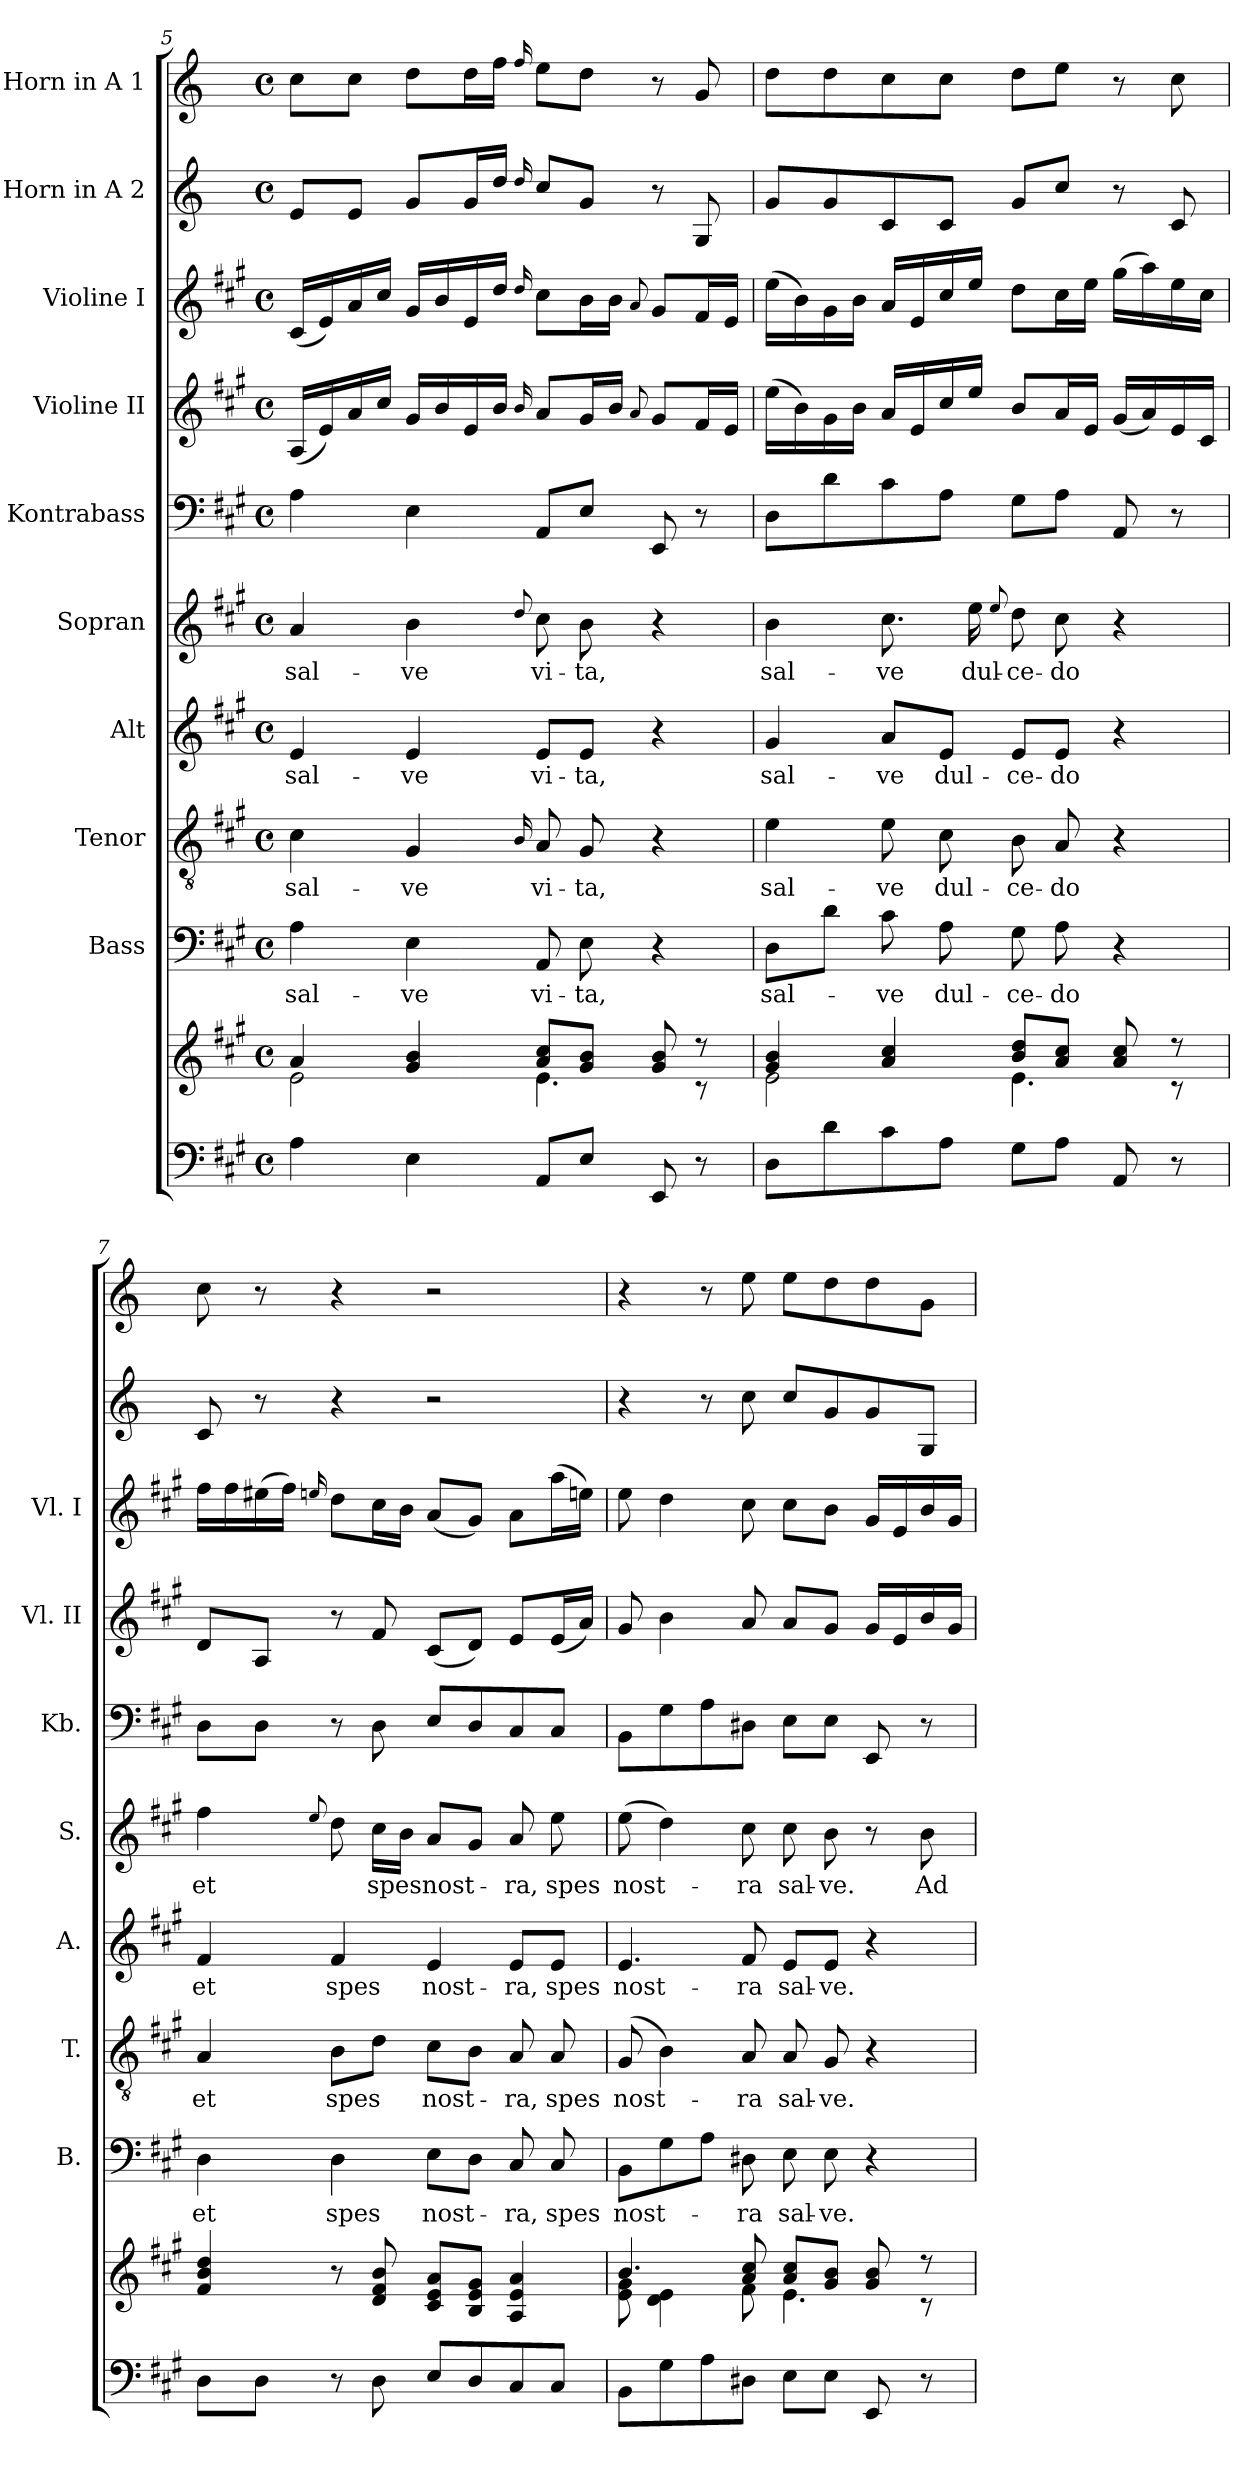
**kern	**kern	**kern	**text	**kern	**text	**kern	**text	**kern	**text	**kern	**kern	**kern	**kern	**kern
*part10	*part10	*part9	*part9	*part8	*part8	*part7	*part7	*part6	*part6	*part5	*part4	*part3	*part2	*part1
*staff11	*staff10	*staff9	*staff9	*staff8	*staff8	*staff7	*staff7	*staff6	*staff6	*staff5	*staff4	*staff3	*staff2	*staff1
*	*	*I"Bass	*	*I"Tenor	*	*I"Alt	*	*I"Sopran	*	*I"Kontrabass	*I"Violine II	*I"Violine I	*I"Horn in A 2	*I"Horn in A 1
*	*	*I'B.	*	*I'T.	*	*I'A.	*	*I'S.	*	*I'Kb.	*I'Vl. II	*I'Vl. I	*	*
*clefF4	*clefG2	*clefF4	*	*clefGv2	*	*clefG2	*	*clefG2	*	*clefF4	*clefG2	*clefG2	*clefG2	*clefG2
*	*	*	*	*	*	*	*	*	*	*ITrd7c12	*	*	*ITrd2c3	*ITrd2c3
*k[f#c#g#]	*k[f#c#g#]	*k[f#c#g#]	*	*k[f#c#g#]	*	*k[f#c#g#]	*	*k[f#c#g#]	*	*k[f#c#g#]	*k[f#c#g#]	*k[f#c#g#]	*k[f#c#g#]	*k[f#c#g#]
*A:	*A:	*A:	*	*A:	*	*A:	*	*A:	*	*A:	*A:	*A:	*A:	*A:
*M4/4	*M4/4	*M4/4	*	*M4/4	*	*M4/4	*	*M4/4	*	*M4/4	*M4/4	*M4/4	*M4/4	*M4/4
*met(c)	*met(c)	*met(c)	*	*met(c)	*	*met(c)	*	*met(c)	*	*met(c)	*met(c)	*met(c)	*met(c)	*met(c)
=5	=5	=5	=5	=5	=5	=5	=5	=5	=5	=5	=5	=5	=5	=5
*	*^	*	*	*	*	*	*	*	*	*	*	*	*	*
!	!	!	!	!LO:LY:b	!	!LO:LY:b	!	!LO:LY:b	!	!LO:LY:b	!	!	!	!	!
4A\	4a/	2e\	4A\	sal-	4c#\	sal-	4e/	sal-	4a/	sal-	4AA\	(<16A/LL	(<16c#/LL	8c#/L	8a\L
.	.	.	.	.	.	.	.	.	.	.	.	16e/)	16e/)	.	.
.	.	.	.	.	.	.	.	.	.	.	.	16a/	16a/	8c#/J	8a\J
.	.	.	.	.	.	.	.	.	.	.	.	16cc#/JJ	16cc#/JJ	.	.
!	!	!	!	!LO:LY:b	!	!LO:LY:b	!	!LO:LY:b	!	!LO:LY:b	!	!	!	!	!
4E\	4g#/ 4b/	.	4E\	-ve	4G#/	-ve	4e/	-ve	4b\	-ve	4EE\	16g#/LL	16g#/LL	8e/L	8b\L
.	.	.	.	.	.	.	.	.	.	.	.	16b/	16b/	.	.
.	.	.	.	.	.	.	.	.	.	.	.	16e/	16e/	16e/L	16b\L
.	.	.	.	.	.	.	.	.	.	.	.	16b/JJ	16dd/JJ	16b/JJ	16dd\JJ
.	.	.	.	.	16qqB/	.	.	.	8qqdd/	.	.	16qqb/	16qqdd/	16qqb/	16qqdd/
!	!	!	!	!LO:LY:b	!	!LO:LY:b	!	!LO:LY:b	!	!LO:LY:b	!	!	!	!	!
8AA/L	8a/ 8cc#/L	4.e\	8AA/	vi-	8A/	vi-	8e/L	vi-	8cc#\	vi-	8AAA/L	8a/L	8cc#\L	8a/L	8cc#\L
!	!	!	!	!LO:LY:b	!	!LO:LY:b	!	!LO:LY:b	!	!LO:LY:b	!	!	!	!	!
8E/J	8g#/ 8b/J	.	8E\	-ta,	8G#/	-ta,	8e/J	-ta,	8b\	-ta,	8EE/J	16g#/L	16b\L	8e/J	8b\J
.	.	.	.	.	.	.	.	.	.	.	.	16b/JJ	16b\JJ	.	.
.	.	.	.	.	.	.	.	.	.	.	.	8qqa/	8qqa/	.	.
8EE/	8g#/ 8b/	.	4r	.	4r	.	4r	.	4r	.	8EEE/	8g#/L	8g#/L	8r	8r
8r	8r	8r	.	.	.	.	.	.	.	.	8r	16f#/L	16f#/L	8E/	8e/
.	.	.	.	.	.	.	.	.	.	.	.	16e/JJ	16e/JJ	.	.
!!LO:PB:g=z
=6	=6	=6	=6	=6	=6	=6	=6	=6	=6	=6	=6	=6	=6	=6	=6
!	!	!	!	!LO:LY:b	!	!LO:LY:b	!	!LO:LY:b	!	!LO:LY:b	!	!	!	!	!
8D\L	4g#/ 4b/	2e\	8D\L	sal-	4e\	sal-	4g#/	sal-	4b\	sal-	8DD\L	(>16ee\LL	(>16ee\LL	8e/L	8b\L
.	.	.	.	.	.	.	.	.	.	.	.	16b\)	16b\)	.	.
8d\	.	.	8d\J	.	.	.	.	.	.	.	8D\	16g#\	16g#\	8e/	8b\
.	.	.	.	.	.	.	.	.	.	.	.	16b\JJ	16b\JJ	.	.
!	!	!	!	!LO:LY:b	!	!LO:LY:b	!	!LO:LY:b	!	!LO:LY:b	!	!	!	!	!
8c#\	4a/ 4cc#/	.	8c#\	-ve	8e\	-ve	8a/L	-ve	8.cc#\	-ve	8C#\	16a/LL	16a/LL	8A/	8a\
.	.	.	.	.	.	.	.	.	.	.	.	16e/	16e/	.	.
!	!	!	!	!LO:LY:b	!	!LO:LY:b	!	!LO:LY:b	!	!	!	!	!	!	!
8A\J	.	.	8A\	dul-	8c#\	dul-	8e/J	dul-	.	.	8AA\J	16cc#/	16cc#/	8A/J	8a\J
!	!	!	!	!	!	!	!	!	!	!LO:LY:b	!	!	!	!	!
.	.	.	.	.	.	.	.	.	16ee\	dul-	.	16ee/JJ	16ee/JJ	.	.
.	.	.	.	.	.	.	.	.	8qqee/	.	.	.	.	.	.
!	!	!	!	!LO:LY:b	!	!LO:LY:b	!	!LO:LY:b	!	!LO:LY:b	!	!	!	!	!
8G#\L	8b/ 8dd/L	4.e\	8G#\	-ce-	8B\	-ce-	8e/L	-ce-	8dd\	-ce-	8GG#\L	8b/L	8dd\L	8e/L	8b\L
!	!	!	!	!LO:LY:b	!	!LO:LY:b	!	!LO:LY:b	!	!LO:LY:b	!	!	!	!	!
8A\J	8a/ 8cc#/J	.	8A\	-do	8A/	-do	8e/J	-do	8cc#\	-do	8AA\J	16a/L	16cc#\L	8a/J	8cc#\J
.	.	.	.	.	.	.	.	.	.	.	.	16e/JJ	16ee\JJ	.	.
8AA/	8a/ 8cc#/	.	4r	.	4r	.	4r	.	4r	.	8AAA/	(<16g#/LL	(>16gg#\LL	8r	8r
.	.	.	.	.	.	.	.	.	.	.	.	16a/)	16aa\)	.	.
8r	8r	8r	.	.	.	.	.	.	.	.	8r	16e/	16ee\	8A/	8a\
.	.	.	.	.	.	.	.	.	.	.	.	16c#/JJ	16cc#\JJ	.	.
*	*v	*v	*	*	*	*	*	*	*	*	*	*	*	*	*
=7	=7	=7	=7	=7	=7	=7	=7	=7	=7	=7	=7	=7	=7	=7
!	!	!	!LO:LY:b	!	!LO:LY:b	!	!LO:LY:b	!	!LO:LY:b	!	!	!	!	!
8D\L	4f#/ 4b/ 4dd/	4D\	et	4A/	et	4f#/	et	4ff#\	et	8DD\L	8d/L	16ff#\LL	8A/	8a\
.	.	.	.	.	.	.	.	.	.	.	.	16ff#\	.	.
8D\J	.	.	.	.	.	.	.	.	.	8DD\J	8A/J	(>16ee#X\	8r	8r
.	.	.	.	.	.	.	.	.	.	.	.	16ff#\JJ)	.	.
.	.	.	.	.	.	.	.	8qqee/	.	.	.	16qqeen/	.	.
!	!	!	!LO:LY:b	!	!LO:LY:b	!	!LO:LY:b	!	!	!	!	!	!	!
8r	8r	4D\	spes	8B\L	spes	4f#/	spes	8dd\	.	8r	8r	8dd\L	4r	4r
!	!	!	!	!	!	!	!	!	!LO:LY:b	!	!	!	!	!
8D\	8d/ 8f#/ 8b/	.	.	8d\J	.	.	.	16cc#\LL	spes	8DD\	8f#/	16cc#\L	.	.
.	.	.	.	.	.	.	.	16b\JJ	.	.	.	16b\JJ	.	.
!	!	!	!LO:LY:b	!	!LO:LY:b	!	!LO:LY:b	!	!LO:LY:b	!	!	!	!	!
8E/L	8c#/ 8e/ 8a/L	8E\L	nost-	8c#\L	nost-	4e/	nost-	8a/L	nost-	8EE/L	(<8c#/L	(<8a/L	2r	2r
8D/	8B/ 8e/ 8g#/J	8D\J	.	8B\J	.	.	.	8g#/J	.	8DD/	8d/J)	8g#/J)	.	.
!	!	!	!LO:LY:b	!	!LO:LY:b	!	!LO:LY:b	!	!LO:LY:b	!	!	!	!	!
8C#/	4A/ 4e/ 4a/	8C#/	-ra,	8A/	-ra,	8e/L	-ra,	8a/	-ra,	8CC#/	8e/L	8a\L	.	.
!	!	!	!LO:LY:b	!	!LO:LY:b	!	!LO:LY:b	!	!LO:LY:b	!	!	!	!	!
8C#/J	.	8C#/	spes	8A/	spes	8e/J	spes	8ee\	spes	8CC#/J	(<16e/L	(>16aa\L	.	.
.	.	.	.	.	.	.	.	.	.	.	16a/JJ)	16ee\JJ)	.	.
!!LO:PB:g=z
=8	=8	=8	=8	=8	=8	=8	=8	=8	=8	=8	=8	=8	=8	=8
*	*^	*	*	*	*	*	*	*	*	*	*	*	*	*
!	!	!	!	!LO:LY:b	!	!LO:LY:b	!	!LO:LY:b	!	!LO:LY:b	!	!	!	!	!
8BB\L	4.b/	8e\ 8g#\	8BB\L	nost-	(8G#/	nost-	4.e/	nost-	(>8ee\	nost-	8BBB\L	8g#/	8ee\	4r	4r
8G#\	.	4d\ 4e\	8G#\	.	4B\)	.	.	.	4dd\)	.	8GG#\	4b\	4dd\	.	.
8A\	.	.	8A\J	.	.	.	.	.	.	.	8AA\	.	.	8r	8r
!	!	!	!	!LO:LY:b	!	!LO:LY:b	!	!LO:LY:b	!	!LO:LY:b	!	!	!	!	!
8D#X\J	8a/ 8cc#/	8f#\	8D#X\	-ra	8A/	-ra	8f#/	-ra	8cc#\	-ra	8DD#X\J	8a/	8cc#\	8a\	8cc#\
!	!	!	!	!LO:LY:b	!	!LO:LY:b	!	!LO:LY:b	!	!LO:LY:b	!	!	!	!	!
8E\L	8a/ 8cc#/L	4.e\	8E\	sal-	8A/	sal-	8e/L	sal-	8cc#\	sal-	8EE\L	8a/L	8cc#\L	8a/L	8cc#\L
!	!	!	!	!LO:LY:b	!	!LO:LY:b	!	!LO:LY:b	!	!LO:LY:b	!	!	!	!	!
8E\J	8g#/ 8b/J	.	8E\	-ve.	8G#/	-ve.	8e/J	-ve.	8b\	-ve.	8EE\J	8g#/J	8b\J	8e/	8b\
8EE/	8g#/ 8b/	.	4r	.	4r	.	4r	.	8r	.	8EEE/	16g#/LL	16g#/LL	8e/	8b\
.	.	.	.	.	.	.	.	.	.	.	.	16e/	16e/	.	.
!	!	!	!	!	!	!	!	!	!	!LO:LY:b	!	!	!	!	!
8r	8r	8r	.	.	.	.	.	.	8b\	Ad	8r	16b/	16b/	8E/J	8e\J
.	.	.	.	.	.	.	.	.	.	.	.	16g#/JJ	16g#/JJ	.	.
*	*v	*v	*	*	*	*	*	*	*	*	*	*	*	*	*
=	=	=	=	=	=	=	=	=	=	=	=	=	=	=
*-	*-	*-	*-	*-	*-	*-	*-	*-	*-	*-	*-	*-	*-	*-
